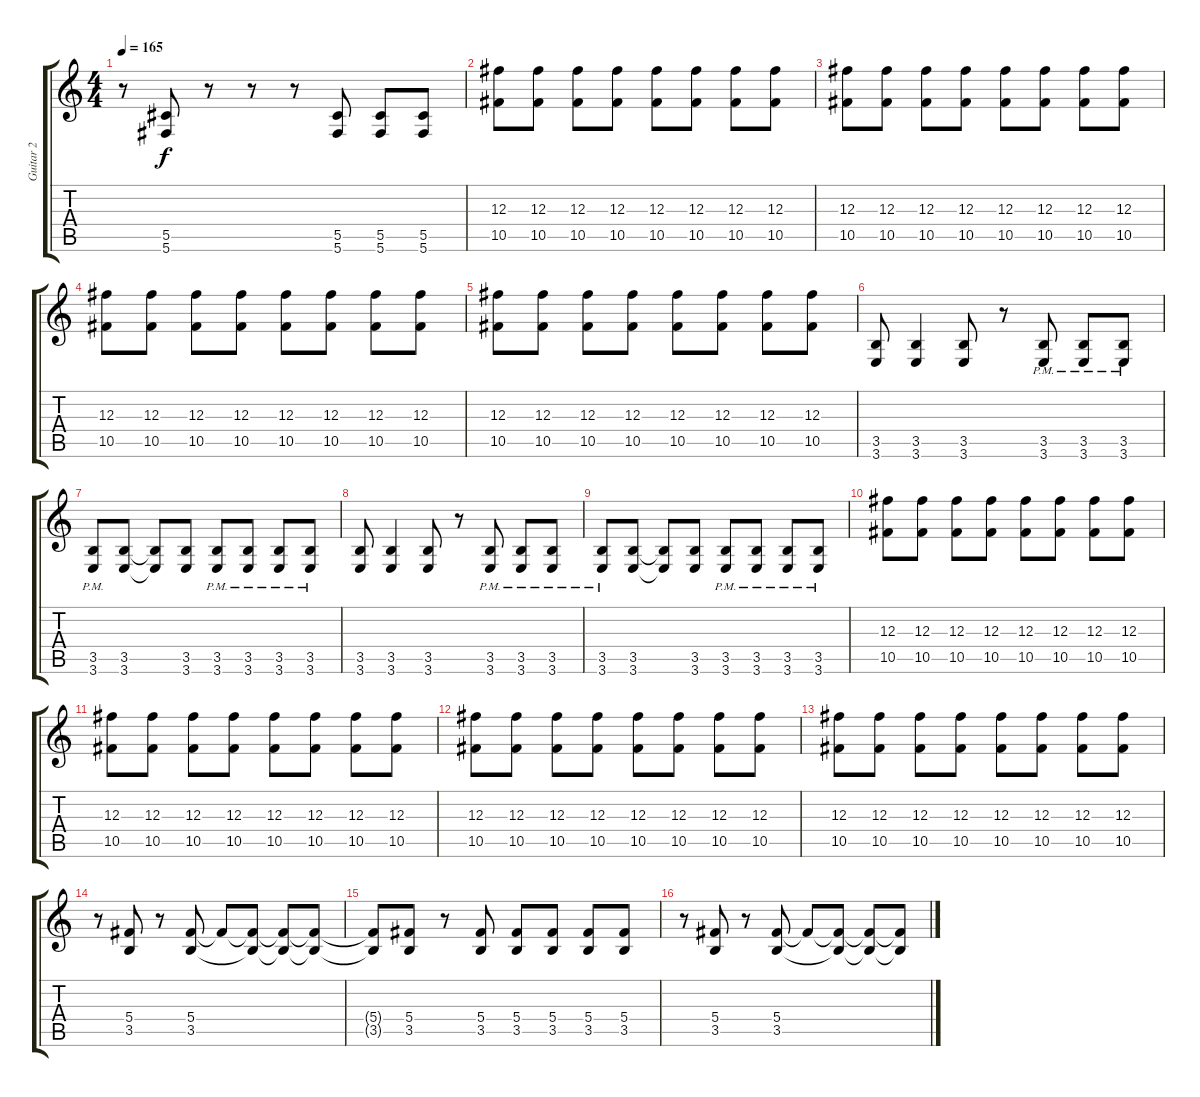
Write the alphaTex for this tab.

\track ("Guitar 2" "Guitar 2") {instrument distortionguitar}
\staff {score tabs}
\tuning (Eb4 Bb3 Gb3 Db3 Ab2 Db2) {hide}
\ts (4 4)
\tempo 165
\clef g2
\ks c
r.8{dy f} (5.5 5.6).8 r.8 r.8 r.8 (5.5 5.6).8 (5.5 5.6).8 (5.5 5.6).8 |
(12.3 10.5).8 (12.3 10.5).8 (12.3 10.5).8 (12.3 10.5).8 (12.3 10.5).8 (12.3 10.5).8 (12.3 10.5).8 (12.3 10.5).8 |
(12.3 10.5).8 (12.3 10.5).8 (12.3 10.5).8 (12.3 10.5).8 (12.3 10.5).8 (12.3 10.5).8 (12.3 10.5).8 (12.3 10.5).8 |
(12.3 10.5).8 (12.3 10.5).8 (12.3 10.5).8 (12.3 10.5).8 (12.3 10.5).8 (12.3 10.5).8 (12.3 10.5).8 (12.3 10.5).8 |
(12.3 10.5).8 (12.3 10.5).8 (12.3 10.5).8 (12.3 10.5).8 (12.3 10.5).8 (12.3 10.5).8 (12.3 10.5).8 (12.3 10.5).8 |
(3.5 3.6).8 (3.5 3.6).4 (3.5 3.6).8 r.8 (3.5{pm} 3.6{pm}).8 (3.5{pm} 3.6{pm}).8 (3.5{pm} 3.6{pm}).8 |
(3.5{pm} 3.6{pm}).8 (3.5 3.6).8 (3.5{t} 3.6{t}).8 (3.5 3.6).8 (3.5{pm} 3.6{pm}).8 (3.5{pm} 3.6{pm}).8 (3.5{pm} 3.6{pm}).8 (3.5{pm} 3.6{pm}).8 |
(3.5 3.6).8 (3.5 3.6).4 (3.5 3.6).8 r.8 (3.5{pm} 3.6{pm}).8 (3.5{pm} 3.6{pm}).8 (3.5{pm} 3.6{pm}).8 |
(3.5{pm} 3.6{pm}).8 (3.5 3.6).8 (3.5{t} 3.6{t}).8 (3.5 3.6).8 (3.5{pm} 3.6{pm}).8 (3.5{pm} 3.6{pm}).8 (3.5{pm} 3.6{pm}).8 (3.5{pm} 3.6{pm}).8 |
(12.3 10.5).8 (12.3 10.5).8 (12.3 10.5).8 (12.3 10.5).8 (12.3 10.5).8 (12.3 10.5).8 (12.3 10.5).8 (12.3 10.5).8 |
(12.3 10.5).8 (12.3 10.5).8 (12.3 10.5).8 (12.3 10.5).8 (12.3 10.5).8 (12.3 10.5).8 (12.3 10.5).8 (12.3 10.5).8 |
(12.3 10.5).8 (12.3 10.5).8 (12.3 10.5).8 (12.3 10.5).8 (12.3 10.5).8 (12.3 10.5).8 (12.3 10.5).8 (12.3 10.5).8 |
(12.3 10.5).8 (12.3 10.5).8 (12.3 10.5).8 (12.3 10.5).8 (12.3 10.5).8 (12.3 10.5).8 (12.3 10.5).8 (12.3 10.5).8 |
r.8 (5.4 3.5).8 r.8 (5.4 3.5).8 5.4{t}.8 (5.4{t} 3.5{t}).8 (5.4{t} 3.5{t}).8 (5.4{t} 3.5{t}).8 |
(5.4{t} 3.5{t}).8 (5.4 3.5).8 r.8 (5.4 3.5).8 (5.4 3.5).8 (5.4 3.5).8 (5.4 3.5).8 (5.4 3.5).8 |
r.8 (5.4 3.5).8 r.8 (5.4 3.5).8 5.4{t}.8 (5.4{t} 3.5{t}).8 (5.4{t} 3.5{t}).8 (5.4{t} 3.5{t}).8
